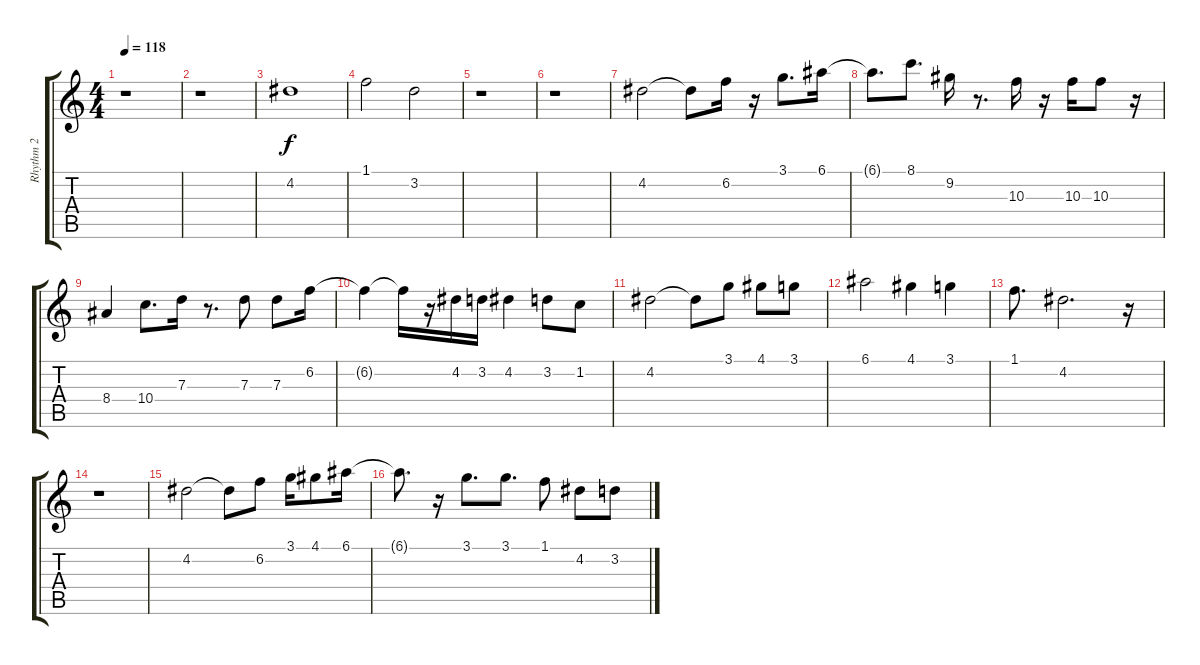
\track ("Rhythm 2" "Rhythm 2") {instrument distortionguitar}
\staff {score tabs}
\tuning (E4 B3 G3 D3 A2 E2) {hide}
\ts (4 4)
\tempo 118
\clef g2
\ks c
r.1{dy f} |
r.1 |
4.2.1 |
1.1.2 3.2.2 |
r.1 |
r.1 |
4.2.2 4.2{t}.8 6.2.16 r.16 3.1.8{d} 6.1.16 |
6.1{t}.8{d} 8.1.8{d} 9.2.16 r.8{d} 10.3.16 r.16 10.3.16 10.3.8 r.16 |
8.4.4 10.4.8{d} 7.3.16 r.8{d} 7.3.8 7.3.8 6.2.16 |
6.2{t}.4 6.2{t}.16 r.16 4.2.16 3.2.16 4.2.4 3.2.8 1.2.8 |
4.2.2 4.2{t}.8 3.1.8 4.1.8 3.1.8 |
6.1.2 4.1.4 3.1.4 |
1.1.8{d} 4.2.2{d} r.16 |
r.1 |
4.2.2 4.2{t}.8 6.2.8 3.1.16 4.1.8 6.1.16 |
6.1{t}.8{d} r.16 3.1.8{d} 3.1.8{d} 1.1.8 4.2.8 3.2.8
